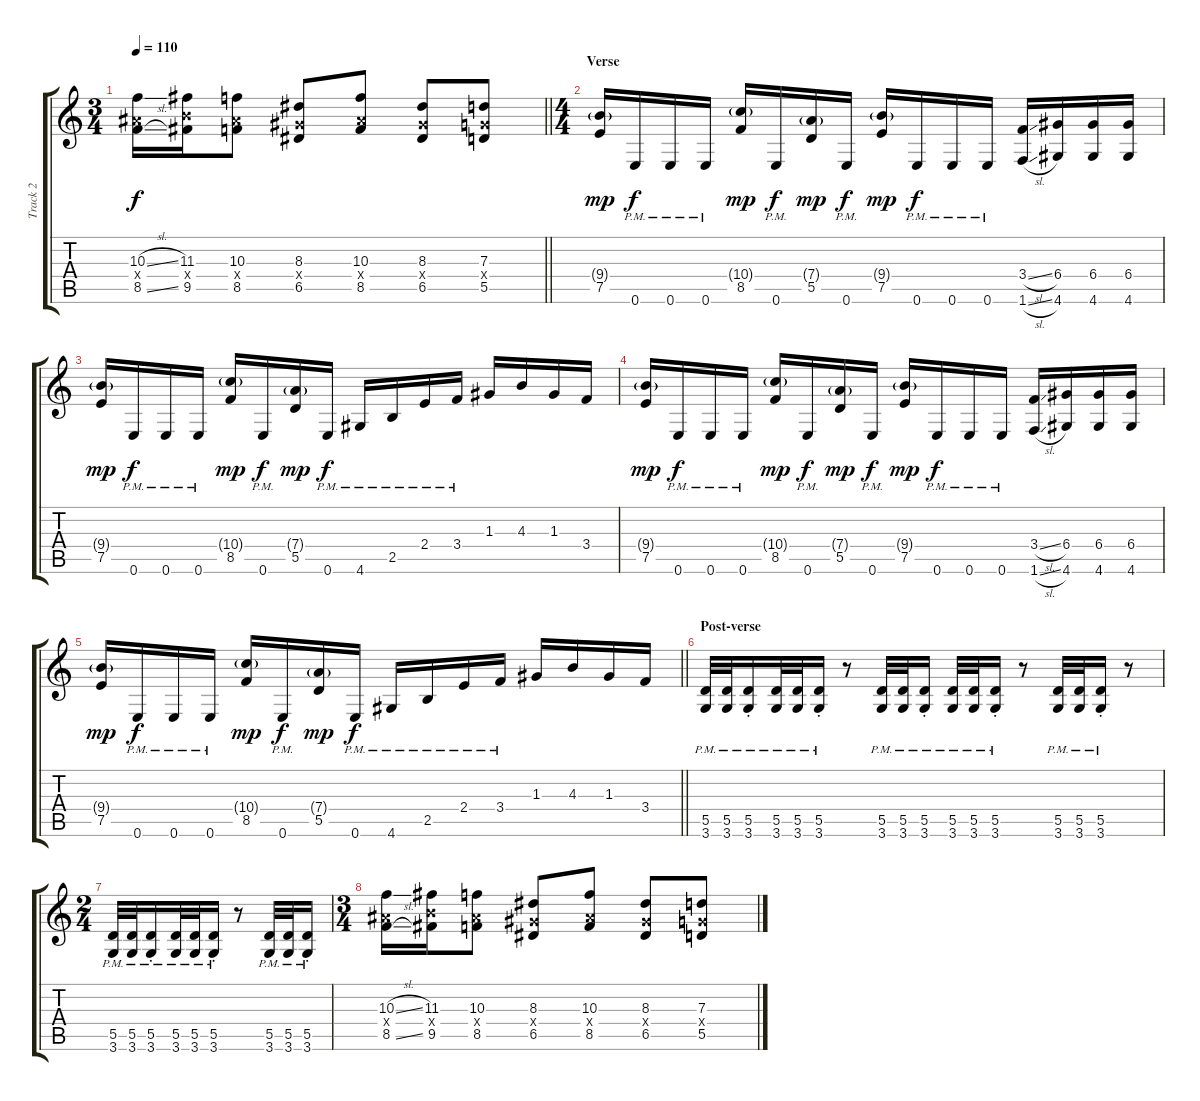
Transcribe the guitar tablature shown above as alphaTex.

\track ("Track 2" "Track 2") {instrument distortionguitar}
\staff {score tabs}
\tuning (E4 B3 G3 D3 A2 E2) {hide}
\ts (3 4)
\tempo 110
\clef g2
\barLineRight lightlight
\ks c
(10.3{sl} 8.4{x} 8.5{sl}).16{dy f} (11.3 9.4{x} 9.5).16 (10.3 8.4{x} 8.5).8 (8.3 6.4{x} 6.5).8 (10.3 8.4{x} 8.5).8 (8.3 6.4{x} 6.5).8 (7.3 5.4{x} 5.5).8 |
\ts (4 4)
\section ("" "Verse")
(9.4{g} 7.5).16{dy mp} 0.6{pm}.16{dy f} 0.6{pm}.16 0.6{pm}.16 (10.4{g} 8.5).16{dy mp} 0.6{pm}.16{dy f} (7.4{g} 5.5).16{dy mp} 0.6{pm}.16{dy f} (9.4{g} 7.5).16{dy mp} 0.6{pm}.16{dy f} 0.6{pm}.16 0.6{pm}.16 (3.4{sl} 1.6{sl}).16 (6.4 4.6).16 (6.4 4.6).16 (6.4 4.6).16 |
(9.4{g} 7.5).16{dy mp} 0.6{pm}.16{dy f} 0.6{pm}.16 0.6{pm}.16 (10.4{g} 8.5).16{dy mp} 0.6{pm}.16{dy f} (7.4{g} 5.5).16{dy mp} 0.6{pm}.16{dy f} 4.6{pm}.16 2.5{pm}.16 2.4{pm}.16 3.4{pm}.16 1.3.16 4.3.16 1.3.16 3.4.16 |
(9.4{g} 7.5).16{dy mp} 0.6{pm}.16{dy f} 0.6{pm}.16 0.6{pm}.16 (10.4{g} 8.5).16{dy mp} 0.6{pm}.16{dy f} (7.4{g} 5.5).16{dy mp} 0.6{pm}.16{dy f} (9.4{g} 7.5).16{dy mp} 0.6{pm}.16{dy f} 0.6{pm}.16 0.6{pm}.16 (3.4{sl} 1.6{sl}).16 (6.4 4.6).16 (6.4 4.6).16 (6.4 4.6).16 |
\barLineRight lightlight
(9.4{g} 7.5).16{dy mp} 0.6{pm}.16{dy f} 0.6{pm}.16 0.6{pm}.16 (10.4{g} 8.5).16{dy mp} 0.6{pm}.16{dy f} (7.4{g} 5.5).16{dy mp} 0.6{pm}.16{dy f} 4.6{pm}.16 2.5{pm}.16 2.4{pm}.16 3.4{pm}.16 1.3.16 4.3.16 1.3.16 3.4.16 |
\section ("" "Post-verse")
(5.5{pm} 3.6{pm}).32 (5.5{pm} 3.6{pm}).32 (5.5{pm} 3.6{pm st}).16 (5.5{pm} 3.6{pm}).32 (5.5{pm} 3.6{pm}).32 (5.5{pm} 3.6{pm st}).16 r.8 (5.5{pm} 3.6{pm}).32 (5.5{pm} 3.6{pm}).32 (5.5{pm} 3.6{pm st}).16 (5.5{pm} 3.6{pm}).32 (5.5{pm} 3.6{pm}).32 (5.5{pm} 3.6{pm st}).16 r.8 (5.5{pm} 3.6{pm}).32 (5.5{pm} 3.6{pm}).32 (5.5{pm} 3.6{pm st}).16 r.8 |
\ts (2 4)
(5.5{pm} 3.6{pm}).32 (5.5{pm} 3.6{pm}).32 (5.5{pm} 3.6{pm st}).16 (5.5{pm} 3.6{pm}).32 (5.5{pm} 3.6{pm}).32 (5.5{pm} 3.6{pm st}).16 r.8 (5.5{pm} 3.6{pm}).32 (5.5{pm} 3.6{pm}).32 (5.5{pm} 3.6{pm st}).16 |
\ts (3 4)
(10.3{sl} 8.4{x} 8.5{sl}).16 (11.3 9.4{x} 9.5).16 (10.3 8.4{x} 8.5).8 (8.3 6.4{x} 6.5).8 (10.3 8.4{x} 8.5).8 (8.3 6.4{x} 6.5).8 (7.3 5.4{x} 5.5).8
